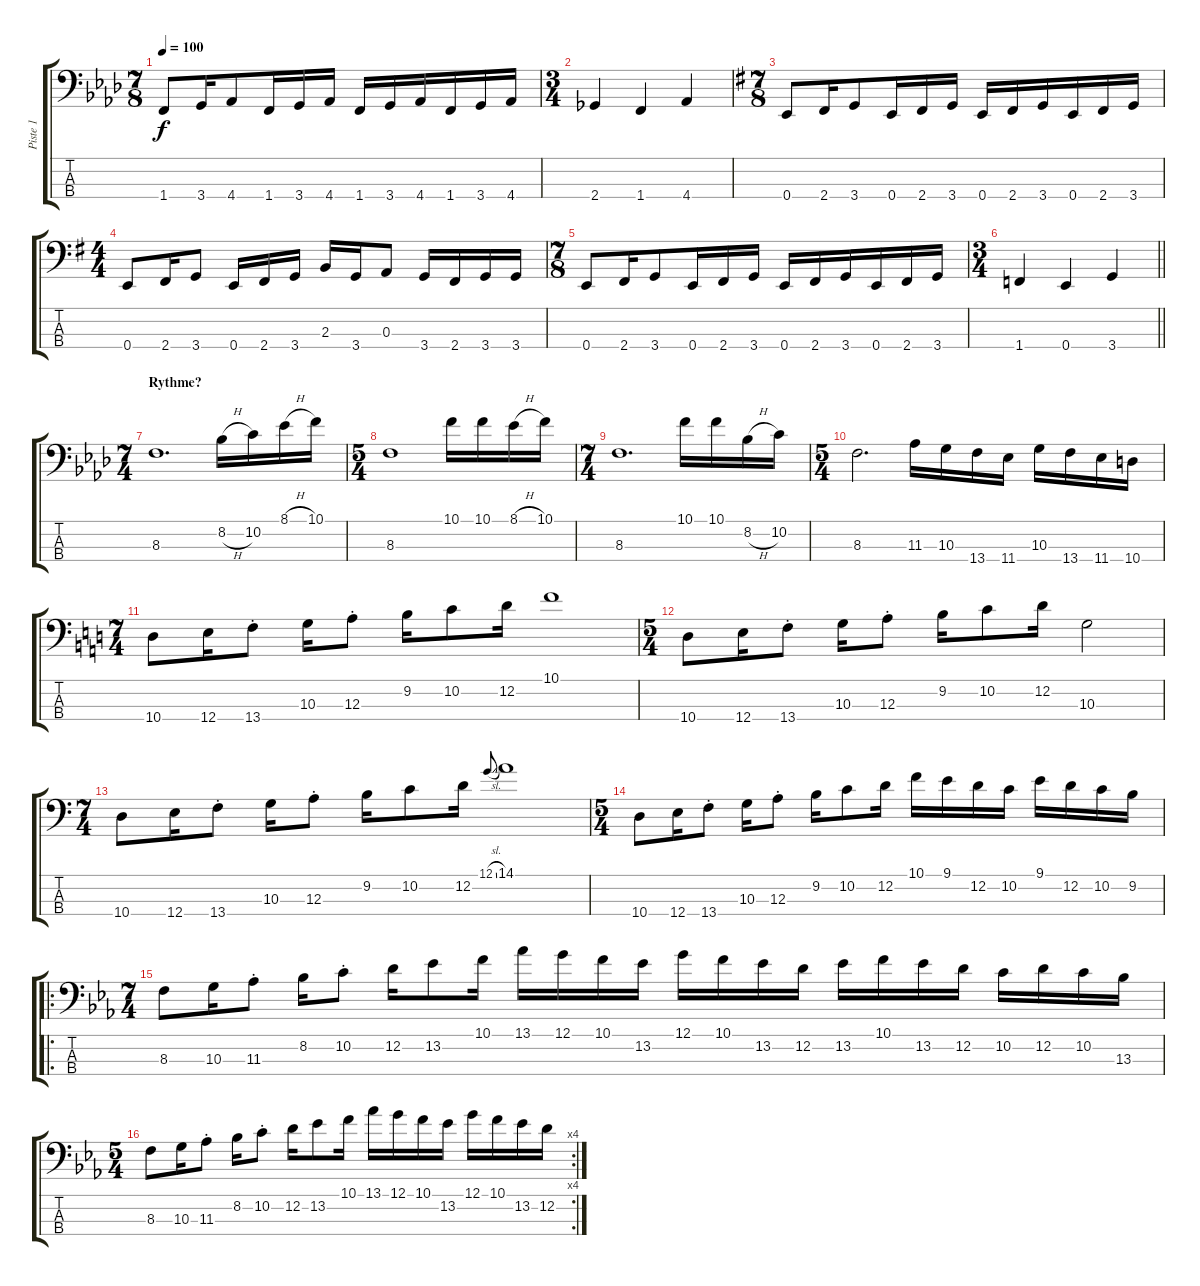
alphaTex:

\track ("Piste 1" "Piste 1") {instrument electricbassfinger}
\staff {score tabs}
\tuning (G2 D2 A1 E1) {hide}
\ts (7 8)
\tempo 100
\clef f4
\ks fminor
1.4.8{dy f} 3.4.16 4.4.8 1.4.16 3.4.16 4.4.16 1.4.16 3.4.16 4.4.16 1.4.16 3.4.16 4.4.16 |
\ts (3 4)
2.4.4 1.4.4 4.4.4 |
\ts (7 8)
\ks eminor
0.4.8 2.4.16 3.4.8 0.4.16 2.4.16 3.4.16 0.4.16 2.4.16 3.4.16 0.4.16 2.4.16 3.4.16 |
\ts (4 4)
0.4.8 2.4.16 3.4.8 0.4.16 2.4.16 3.4.16 2.3.16 3.4.16 0.3.8 3.4.16 2.4.16 3.4.16 3.4.16 |
\ts (7 8)
0.4.8 2.4.16 3.4.8 0.4.16 2.4.16 3.4.16 0.4.16 2.4.16 3.4.16 0.4.16 2.4.16 3.4.16 |
\ts (3 4)
\barLineRight lightlight
1.4.4 0.4.4 3.4.4 |
\ts (7 4)
\section ("" "Rythme?")
\ks fminor
8.3.1{d} 8.2{h}.16 10.2.16 8.1{h}.16 10.1.16 |
\ts (5 4)
8.3.1 10.1.16 10.1.16 8.1{h}.16 10.1.16 |
\ts (7 4)
8.3.1{d} 10.1.16 10.1.16 8.2{h}.16 10.2.16 |
\ts (5 4)
8.3.2{d} 11.3.16 10.3.16 13.4.16 11.4.16 10.3.16 13.4.16 11.4.16 10.4.16 |
\ts (7 4)
\ks c
10.4.8 12.4.16 13.4{st}.8 10.3.16 12.3{st}.8 9.2.16 10.2.8 12.2.16 10.1.1 |
\ts (5 4)
10.4.8 12.4.16 13.4{st}.8 10.3.16 12.3{st}.8 9.2.16 10.2.8 12.2.16 10.3.2 |
\ts (7 4)
10.4.8 12.4.16 13.4{st}.8 10.3.16 12.3{st}.8 9.2.16 10.2.8 12.2.16 12.1{sl}.8{gr onbeat} 14.1.1 |
\ts (5 4)
10.4.8 12.4.16 13.4{st}.8 10.3.16 12.3{st}.8 9.2.16 10.2.8 12.2.16 10.1.16 9.1.16 12.2.16 10.2.16 9.1.16 12.2.16 10.2.16 9.2.16 |
\ro
\ts (7 4)
\ks cminor
8.3.8 10.3.16 11.3{st}.8 8.2.16 10.2{st}.8 12.2.16 13.2.8 10.1.16 13.1.16 12.1.16 10.1.16 13.2.16 12.1.16 10.1.16 13.2.16 12.2.16 13.2.16 10.1.16 13.2.16 12.2.16 10.2.16 12.2.16 10.2.16 13.3.16 |
\rc 4
\ts (5 4)
8.3.8 10.3.16 11.3{st}.8 8.2.16 10.2{st}.8 12.2.16 13.2.8 10.1.16 13.1.16 12.1.16 10.1.16 13.2.16 12.1.16 10.1.16 13.2.16 12.2.16
